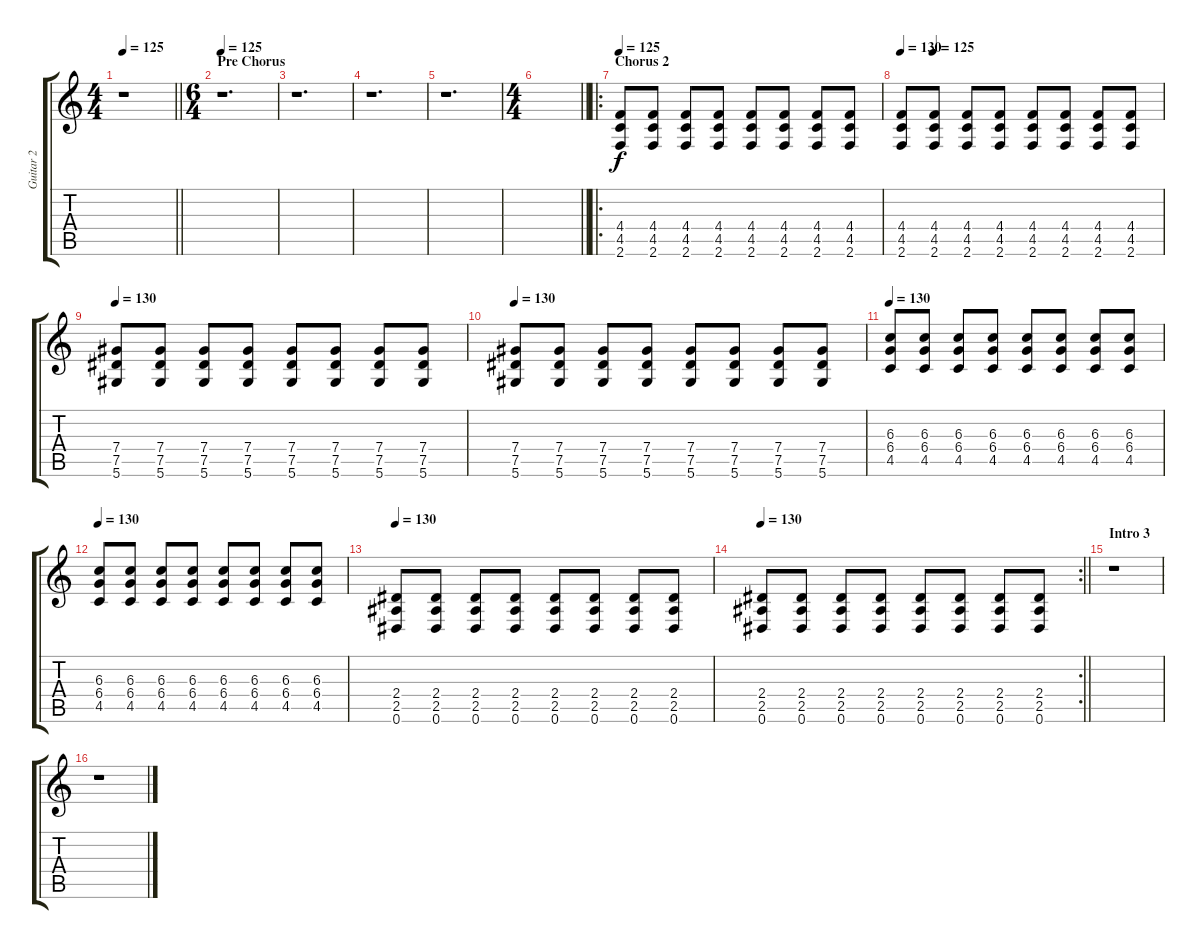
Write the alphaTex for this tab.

\track ("Guitar 2" "Guitar 2") {instrument distortionguitar}
\staff {score tabs}
\tuning (Eb4 Bb3 Gb3 Db3 Ab2 Eb2) {hide}
\ts (4 4)
\tempo 125
\clef g2
\barLineRight lightlight
\ks c
r.1{dy fff} |
\ts (6 4)
\section ("" "Pre Chorus")
\tempo 125
r.1{d} |
r.1{d} |
r.1{d} |
r.1{d} |
\ts (4 4)
\barLineRight lightlight
|
\ro
\section ("" "Chorus 2")
\tempo 130
\tempo 125
(4.4 4.5 2.6).8{dy f} (4.4 4.5 2.6).8 (4.4 4.5 2.6).8 (4.4 4.5 2.6).8 (4.4 4.5 2.6).8 (4.4 4.5 2.6).8 (4.4 4.5 2.6).8 (4.4 4.5 2.6).8 |
\tempo 130
\tempo (125 0.125)
(4.4 4.5 2.6).8 (4.4 4.5 2.6).8 (4.4 4.5 2.6).8 (4.4 4.5 2.6).8 (4.4 4.5 2.6).8 (4.4 4.5 2.6).8 (4.4 4.5 2.6).8 (4.4 4.5 2.6).8 |
\tempo 130
(7.4 7.5 5.6).8 (7.4 7.5 5.6).8 (7.4 7.5 5.6).8 (7.4 7.5 5.6).8 (7.4 7.5 5.6).8 (7.4 7.5 5.6).8 (7.4 7.5 5.6).8 (7.4 7.5 5.6).8 |
\tempo 130
(7.4 7.5 5.6).8 (7.4 7.5 5.6).8 (7.4 7.5 5.6).8 (7.4 7.5 5.6).8 (7.4 7.5 5.6).8 (7.4 7.5 5.6).8 (7.4 7.5 5.6).8 (7.4 7.5 5.6).8 |
\tempo 130
(6.3 6.4 4.5).8 (6.3 6.4 4.5).8 (6.3 6.4 4.5).8 (6.3 6.4 4.5).8 (6.3 6.4 4.5).8 (6.3 6.4 4.5).8 (6.3 6.4 4.5).8 (6.3 6.4 4.5).8 |
\tempo 130
(6.3 6.4 4.5).8 (6.3 6.4 4.5).8 (6.3 6.4 4.5).8 (6.3 6.4 4.5).8 (6.3 6.4 4.5).8 (6.3 6.4 4.5).8 (6.3 6.4 4.5).8 (6.3 6.4 4.5).8 |
\tempo 130
(2.4 2.5 0.6).8 (2.4 2.5 0.6).8 (2.4 2.5 0.6).8 (2.4 2.5 0.6).8 (2.4 2.5 0.6).8 (2.4 2.5 0.6).8 (2.4 2.5 0.6).8 (2.4 2.5 0.6).8 |
\rc 2
\tempo 130
\barLineRight lightlight
(2.4 2.5 0.6).8 (2.4 2.5 0.6).8 (2.4 2.5 0.6).8 (2.4 2.5 0.6).8 (2.4 2.5 0.6).8 (2.4 2.5 0.6).8 (2.4 2.5 0.6).8 (2.4 2.5 0.6).8 |
\section ("" "Intro 3")
r.1 |
r.1
